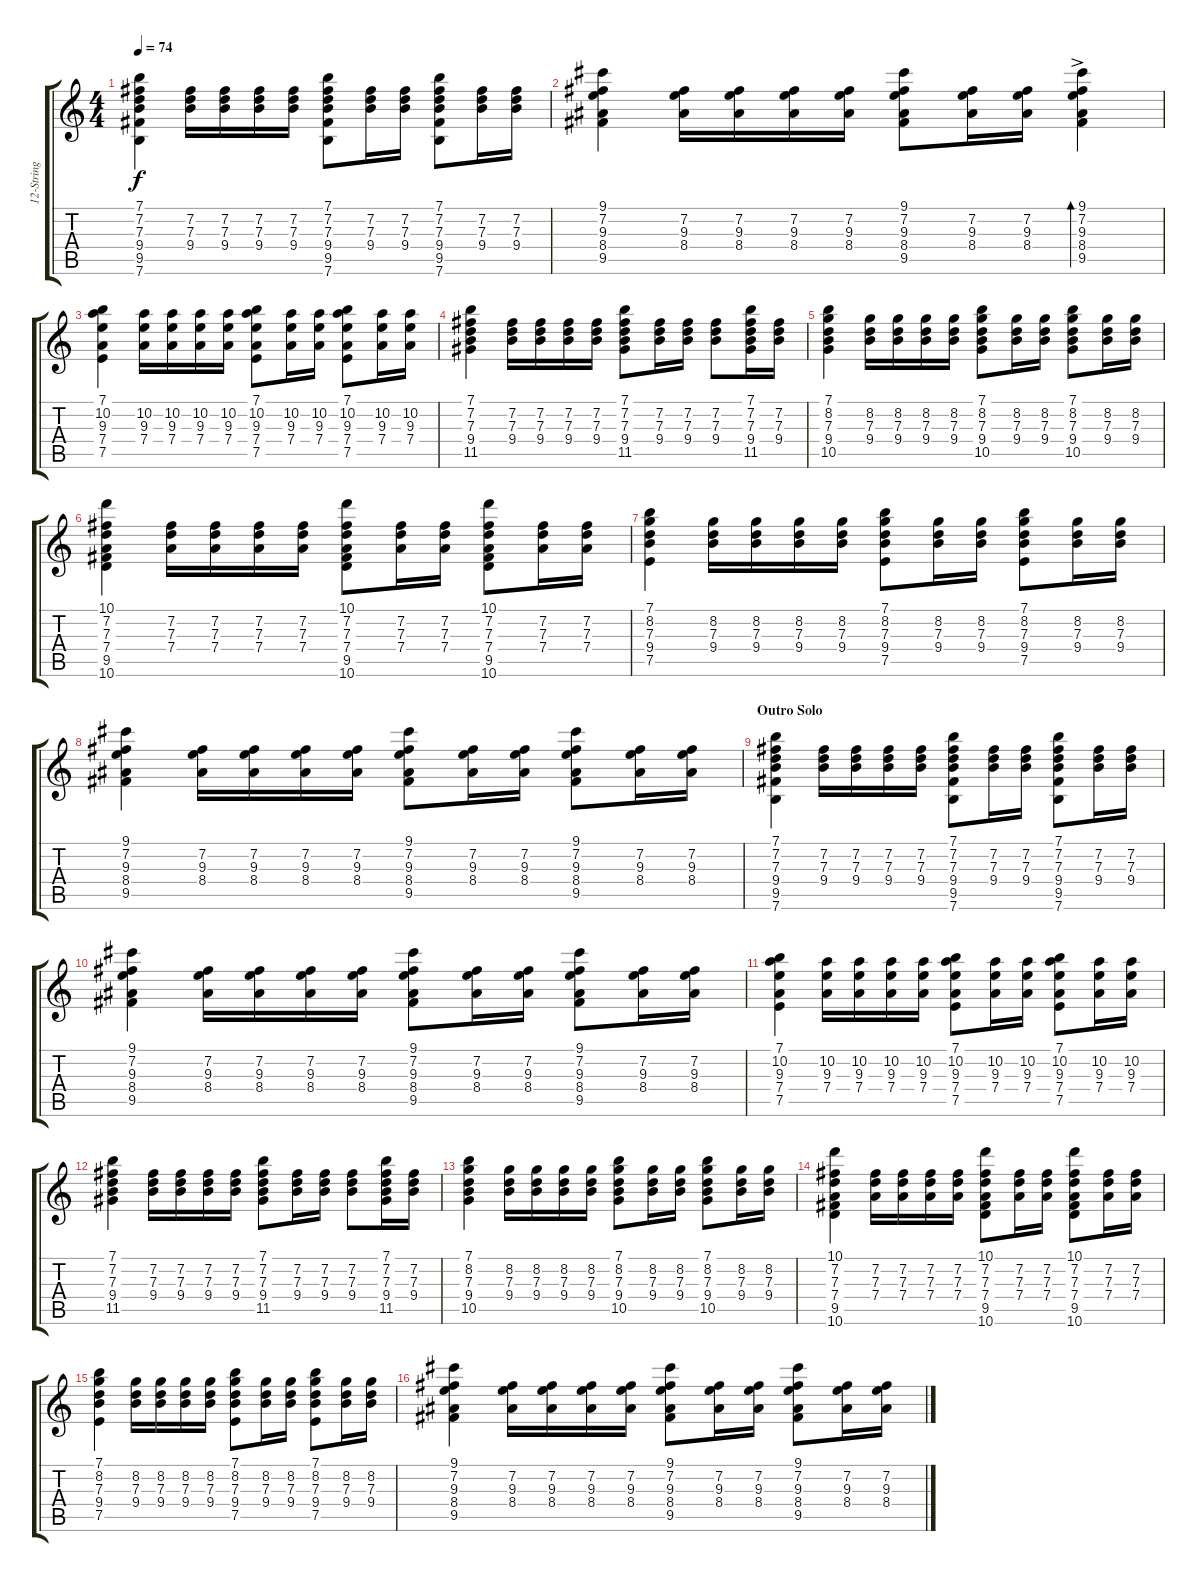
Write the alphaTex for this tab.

\track ("12-String Acoustic" "12-String ") {instrument acousticguitarsteel}
\staff {score tabs}
\tuning (E4 B3 G3 D3 A2 E2) {hide}
\ts (4 4)
\tempo 74
\clef g2
\ks c
(7.1 7.2 7.3 9.4 9.5 7.6).4{dy f} (7.2 7.3 9.4).16 (7.2 7.3 9.4).16 (7.2 7.3 9.4).16 (7.2 7.3 9.4).16 (7.1 7.2 7.3 9.4 9.5 7.6).8 (7.2 7.3 9.4).16 (7.2 7.3 9.4).16 (7.1 7.2 7.3 9.4 9.5 7.6).8 (7.2 7.3 9.4).16 (7.2 7.3 9.4).16 |
(9.1 7.2 9.3 8.4 9.5).4 (7.2 9.3 8.4).16 (7.2 9.3 8.4).16 (7.2 9.3 8.4).16 (7.2 9.3 8.4).16 (9.1 7.2 9.3 8.4 9.5).8 (7.2 9.3 8.4).16 (7.2 9.3 8.4).16 (9.1{ac} 7.2{ac} 9.3{ac} 8.4{ac} 9.5{ac}).4{bd 240} |
(7.1 10.2 9.3 7.4 7.5).4 (10.2 9.3 7.4).16 (10.2 9.3 7.4).16 (10.2 9.3 7.4).16 (10.2 9.3 7.4).16 (7.1 10.2 9.3 7.4 7.5).8 (10.2 9.3 7.4).16 (10.2 9.3 7.4).16 (7.1 10.2 9.3 7.4 7.5).8 (10.2 9.3 7.4).16 (10.2 9.3 7.4).16 |
(7.1 7.2 7.3 9.4 11.5).4 (7.2 7.3 9.4).16 (7.2 7.3 9.4).16 (7.2 7.3 9.4).16 (7.2 7.3 9.4).16 (7.1 7.2 7.3 9.4 11.5).8 (7.2 7.3 9.4).16 (7.2 7.3 9.4).16 (7.2 7.3 9.4).8 (7.1 7.2 7.3 9.4 11.5).16 (7.2 7.3 9.4).16 |
(7.1 8.2 7.3 9.4 10.5).4 (8.2 7.3 9.4).16 (8.2 7.3 9.4).16 (8.2 7.3 9.4).16 (8.2 7.3 9.4).16 (7.1 8.2 7.3 9.4 10.5).8 (8.2 7.3 9.4).16 (8.2 7.3 9.4).16 (7.1 8.2 7.3 9.4 10.5).8 (8.2 7.3 9.4).16 (8.2 7.3 9.4).16 |
(10.1 7.2 7.3 7.4 9.5 10.6).4 (7.2 7.3 7.4).16 (7.2 7.3 7.4).16 (7.2 7.3 7.4).16 (7.2 7.3 7.4).16 (10.1 7.2 7.3 7.4 9.5 10.6).8 (7.2 7.3 7.4).16 (7.2 7.3 7.4).16 (10.1 7.2 7.3 7.4 9.5 10.6).8 (7.2 7.3 7.4).16 (7.2 7.3 7.4).16 |
(7.1 8.2 7.3 9.4 7.5).4 (8.2 7.3 9.4).16 (8.2 7.3 9.4).16 (8.2 7.3 9.4).16 (8.2 7.3 9.4).16 (7.1 8.2 7.3 9.4 7.5).8 (8.2 7.3 9.4).16 (8.2 7.3 9.4).16 (7.1 8.2 7.3 9.4 7.5).8 (8.2 7.3 9.4).16 (8.2 7.3 9.4).16 |
(9.1 7.2 9.3 8.4 9.5).4 (7.2 9.3 8.4).16 (7.2 9.3 8.4).16 (7.2 9.3 8.4).16 (7.2 9.3 8.4).16 (9.1 7.2 9.3 8.4 9.5).8 (7.2 9.3 8.4).16 (7.2 9.3 8.4).16 (9.1 7.2 9.3 8.4 9.5).8 (7.2 9.3 8.4).16 (7.2 9.3 8.4).16 |
\section ("" "Outro Solo")
(7.1 7.2 7.3 9.4 9.5 7.6).4 (7.2 7.3 9.4).16 (7.2 7.3 9.4).16 (7.2 7.3 9.4).16 (7.2 7.3 9.4).16 (7.1 7.2 7.3 9.4 9.5 7.6).8 (7.2 7.3 9.4).16 (7.2 7.3 9.4).16 (7.1 7.2 7.3 9.4 9.5 7.6).8 (7.2 7.3 9.4).16 (7.2 7.3 9.4).16 |
(9.1 7.2 9.3 8.4 9.5).4 (7.2 9.3 8.4).16 (7.2 9.3 8.4).16 (7.2 9.3 8.4).16 (7.2 9.3 8.4).16 (9.1 7.2 9.3 8.4 9.5).8 (7.2 9.3 8.4).16 (7.2 9.3 8.4).16 (9.1 7.2 9.3 8.4 9.5).8 (7.2 9.3 8.4).16 (7.2 9.3 8.4).16 |
(7.1 10.2 9.3 7.4 7.5).4 (10.2 9.3 7.4).16 (10.2 9.3 7.4).16 (10.2 9.3 7.4).16 (10.2 9.3 7.4).16 (7.1 10.2 9.3 7.4 7.5).8 (10.2 9.3 7.4).16 (10.2 9.3 7.4).16 (7.1 10.2 9.3 7.4 7.5).8 (10.2 9.3 7.4).16 (10.2 9.3 7.4).16 |
(7.1 7.2 7.3 9.4 11.5).4 (7.2 7.3 9.4).16 (7.2 7.3 9.4).16 (7.2 7.3 9.4).16 (7.2 7.3 9.4).16 (7.1 7.2 7.3 9.4 11.5).8 (7.2 7.3 9.4).16 (7.2 7.3 9.4).16 (7.2 7.3 9.4).8 (7.1 7.2 7.3 9.4 11.5).16 (7.2 7.3 9.4).16 |
(7.1 8.2 7.3 9.4 10.5).4 (8.2 7.3 9.4).16 (8.2 7.3 9.4).16 (8.2 7.3 9.4).16 (8.2 7.3 9.4).16 (7.1 8.2 7.3 9.4 10.5).8 (8.2 7.3 9.4).16 (8.2 7.3 9.4).16 (7.1 8.2 7.3 9.4 10.5).8 (8.2 7.3 9.4).16 (8.2 7.3 9.4).16 |
(10.1 7.2 7.3 7.4 9.5 10.6).4 (7.2 7.3 7.4).16 (7.2 7.3 7.4).16 (7.2 7.3 7.4).16 (7.2 7.3 7.4).16 (10.1 7.2 7.3 7.4 9.5 10.6).8 (7.2 7.3 7.4).16 (7.2 7.3 7.4).16 (10.1 7.2 7.3 7.4 9.5 10.6).8 (7.2 7.3 7.4).16 (7.2 7.3 7.4).16 |
(7.1 8.2 7.3 9.4 7.5).4 (8.2 7.3 9.4).16 (8.2 7.3 9.4).16 (8.2 7.3 9.4).16 (8.2 7.3 9.4).16 (7.1 8.2 7.3 9.4 7.5).8 (8.2 7.3 9.4).16 (8.2 7.3 9.4).16 (7.1 8.2 7.3 9.4 7.5).8 (8.2 7.3 9.4).16 (8.2 7.3 9.4).16 |
(9.1 7.2 9.3 8.4 9.5).4 (7.2 9.3 8.4).16 (7.2 9.3 8.4).16 (7.2 9.3 8.4).16 (7.2 9.3 8.4).16 (9.1 7.2 9.3 8.4 9.5).8 (7.2 9.3 8.4).16 (7.2 9.3 8.4).16 (9.1 7.2 9.3 8.4 9.5).8 (7.2 9.3 8.4).16 (7.2 9.3 8.4).16
